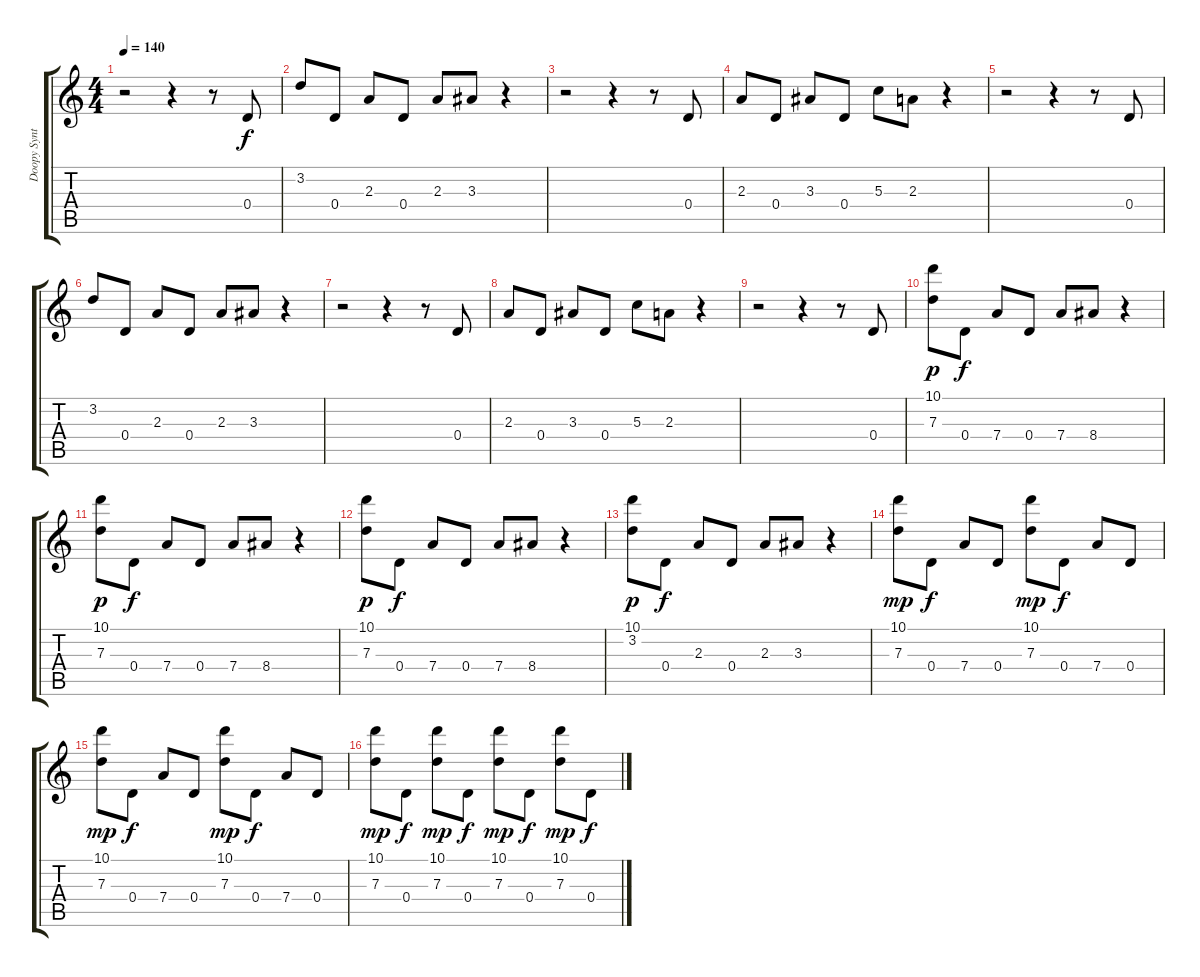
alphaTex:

\track ("Doopy Synth" "Doopy Synt") {instrument synthbass1}
\staff {score tabs}
\tuning (E4 B3 G3 D3 A2 D2) {hide}
\ts (4 4)
\tempo 140
\clef g2
\ks c
r.2{dy f} r.4 r.8 0.4.8 |
3.2.8 0.4.8 2.3.8 0.4.8 2.3.8 3.3.8 r.4 |
r.2 r.4 r.8 0.4.8 |
2.3.8 0.4.8 3.3.8 0.4.8 5.3.8 2.3.8 r.4 |
r.2 r.4 r.8 0.4.8 |
3.2.8 0.4.8 2.3.8 0.4.8 2.3.8 3.3.8 r.4 |
r.2 r.4 r.8 0.4.8 |
2.3.8 0.4.8 3.3.8 0.4.8 5.3.8 2.3.8 r.4 |
r.2 r.4 r.8 0.4.8 |
(10.1 7.3).8{dy p} 0.4.8{dy f} 7.4.8 0.4.8 7.4.8 8.4.8 r.4 |
(10.1 7.3).8{dy p} 0.4.8{dy f} 7.4.8 0.4.8 7.4.8 8.4.8 r.4 |
(10.1 7.3).8{dy p} 0.4.8{dy f} 7.4.8 0.4.8 7.4.8 8.4.8 r.4 |
(10.1 3.2).8{dy p} 0.4.8{dy f} 2.3.8 0.4.8 2.3.8 3.3.8 r.4 |
(10.1 7.3).8{dy mp} 0.4.8{dy f} 7.4.8 0.4.8 (10.1 7.3).8{dy mp} 0.4.8{dy f} 7.4.8 0.4.8 |
(10.1 7.3).8{dy mp} 0.4.8{dy f} 7.4.8 0.4.8 (10.1 7.3).8{dy mp} 0.4.8{dy f} 7.4.8 0.4.8 |
(10.1 7.3).8{dy mp} 0.4.8{dy f} (10.1 7.3).8{dy mp} 0.4.8{dy f} (10.1 7.3).8{dy mp} 0.4.8{dy f} (10.1 7.3).8{dy mp} 0.4.8{dy f}
